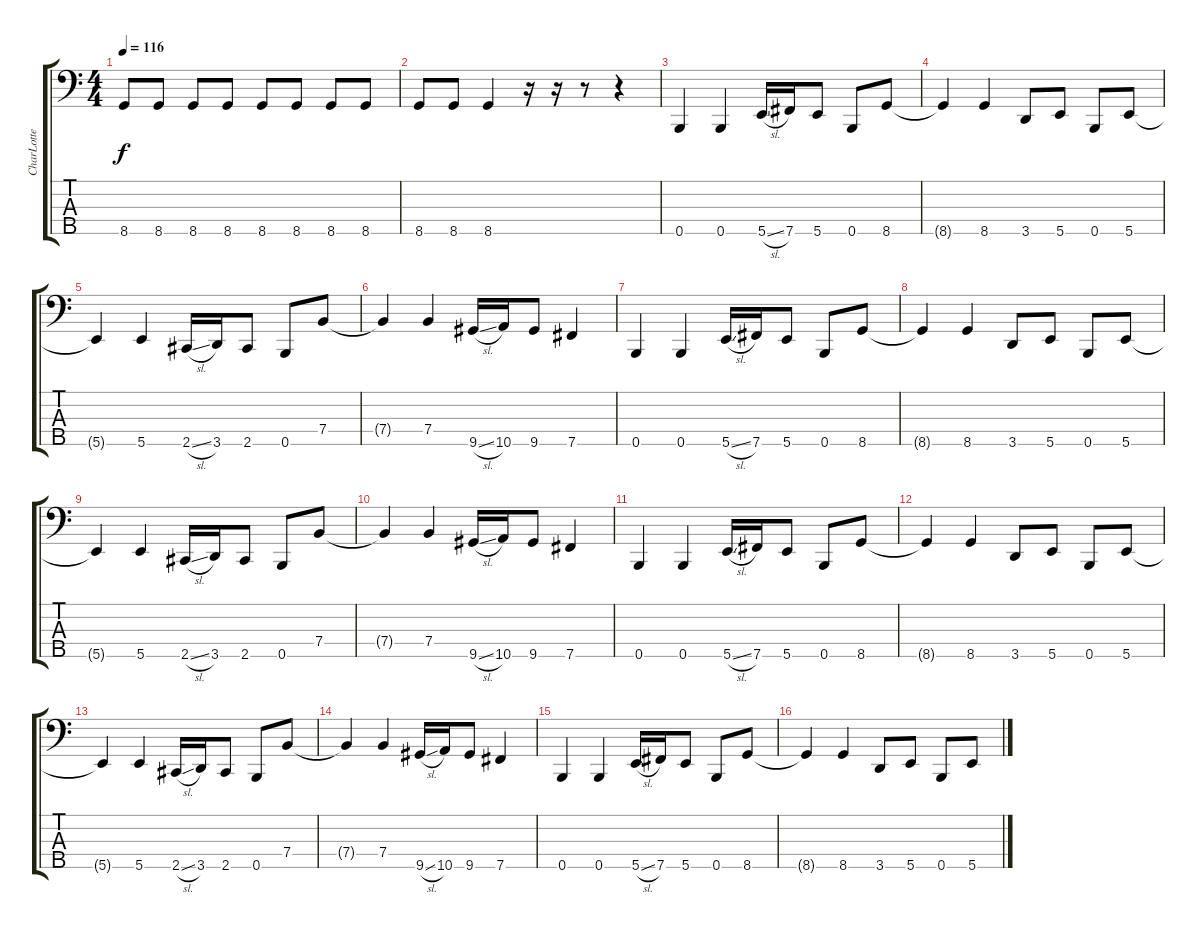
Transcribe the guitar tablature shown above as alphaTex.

\track ("CharLotte" "CharLotte") {instrument electricbassfinger}
\staff {score tabs}
\tuning (G2 D2 A1 E1 B0) {hide}
\ts (4 4)
\tempo 116
\clef f4
\ks c
8.5.8{dy f volume 12 instrument electricbassfinger} 8.5.8 8.5.8 8.5.8{volume 13} 8.5.8 8.5.8 8.5.8 8.5.8 |
8.5.8{volume 13} 8.5.8 8.5.4 r.16 r.16 r.8 r.4 |
0.5.4 0.5.4 5.5{sl}.16 7.5.16 5.5.8 0.5.8 8.5.8 |
8.5{t}.4 8.5.4 3.5.8 5.5.8 0.5.8 5.5.8 |
5.5{t}.4 5.5.4 2.5{sl}.16 3.5.16 2.5.8 0.5.8 7.4.8 |
7.4{t}.4 7.4.4 9.5{sl}.16 10.5.16 9.5.8 7.5.4 |
0.5.4 0.5.4 5.5{sl}.16 7.5.16 5.5.8 0.5.8 8.5.8 |
8.5{t}.4 8.5.4 3.5.8 5.5.8 0.5.8 5.5.8 |
5.5{t}.4 5.5.4 2.5{sl}.16 3.5.16 2.5.8 0.5.8 7.4.8 |
7.4{t}.4 7.4.4 9.5{sl}.16 10.5.16 9.5.8 7.5.4 |
0.5.4 0.5.4 5.5{sl}.16 7.5.16 5.5.8 0.5.8 8.5.8 |
8.5{t}.4 8.5.4 3.5.8 5.5.8 0.5.8 5.5.8 |
5.5{t}.4 5.5.4 2.5{sl}.16 3.5.16 2.5.8 0.5.8 7.4.8 |
7.4{t}.4 7.4.4 9.5{sl}.16 10.5.16 9.5.8 7.5.4 |
0.5.4 0.5.4 5.5{sl}.16 7.5.16 5.5.8 0.5.8 8.5.8 |
8.5{t}.4 8.5.4 3.5.8 5.5.8 0.5.8 5.5.8
